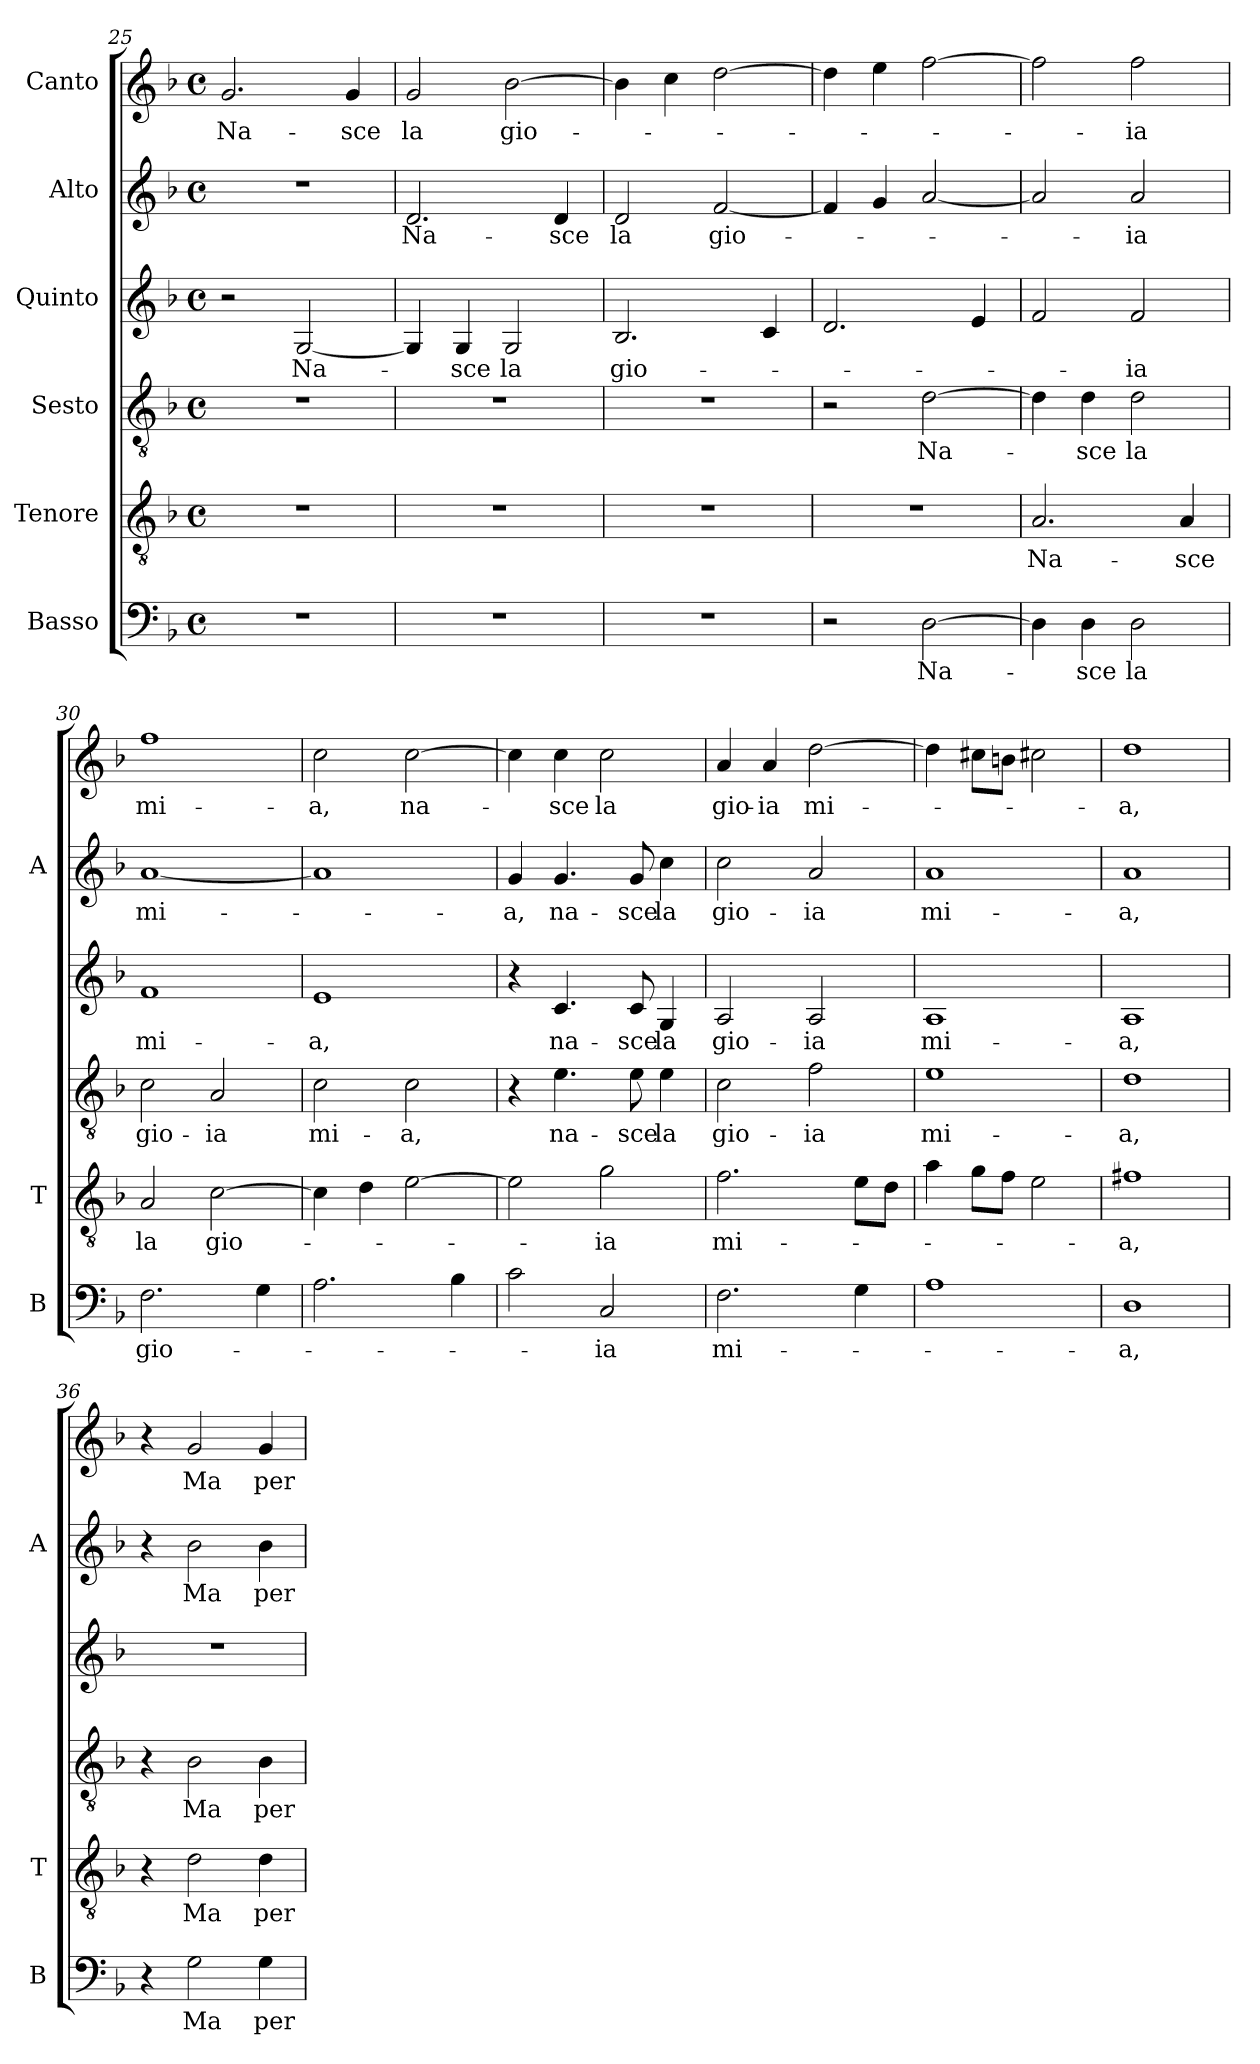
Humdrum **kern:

**kern	**text	**kern	**text	**kern	**text	**kern	**text	**kern	**text	**kern	**text
*part6	*part6	*part5	*part5	*part4	*part4	*part3	*part3	*part2	*part2	*part1	*part1
*staff6	*staff6	*staff5	*staff5	*staff4	*staff4	*staff3	*staff3	*staff2	*staff2	*staff1	*staff1
*I"Basso	*	*I"Tenore	*	*I"Sesto	*	*I"Quinto	*	*I"Alto	*	*I"Canto	*
*I'B	*	*I'T	*	*	*	*	*	*I'A	*	*	*
*clefF4	*	*clefGv2	*	*clefGv2	*	*clefG2	*	*clefG2	*	*clefG2	*
*k[b-]	*	*k[b-]	*	*k[b-]	*	*k[b-]	*	*k[b-]	*	*k[b-]	*
*F:	*	*F:	*	*F:	*	*F:	*	*F:	*	*F:	*
*M4/4	*	*M4/4	*	*M4/4	*	*M4/4	*	*M4/4	*	*M4/4	*
*met(c)	*	*met(c)	*	*met(c)	*	*met(c)	*	*met(c)	*	*met(c)	*
=25	=25	=25	=25	=25	=25	=25	=25	=25	=25	=25	=25
1r	.	1r	.	1r	.	2r	.	1r	.	2.g	Na-
.	.	.	.	.	.	[2G	Na-	.	.	.	.
.	.	.	.	.	.	.	.	.	.	4g	-sce
=26	=26	=26	=26	=26	=26	=26	=26	=26	=26	=26	=26
1r	.	1r	.	1r	.	4G]	.	2.d	Na-	2g	-la
.	.	.	.	.	.	4G	-sce	.	.	.	.
.	.	.	.	.	.	2G	-la	.	.	[2b-	gio-
.	.	.	.	.	.	.	.	4d	-sce	.	.
=27	=27	=27	=27	=27	=27	=27	=27	=27	=27	=27	=27
1r	.	1r	.	1r	.	2.B-	gio-	2d	-la	4b-]	.
.	.	.	.	.	.	.	.	.	.	4cc	.
.	.	.	.	.	.	.	.	[2f	gio-	[2dd	.
.	.	.	.	.	.	4c	.	.	.	.	.
=28	=28	=28	=28	=28	=28	=28	=28	=28	=28	=28	=28
2r	.	1r	.	2r	.	2.d	.	4f]	.	4dd]	.
.	.	.	.	.	.	.	.	4g	.	4ee	.
[2D	Na-	.	.	[2d	Na-	.	.	[2a	.	[2ff	.
.	.	.	.	.	.	4e	.	.	.	.	.
=29	=29	=29	=29	=29	=29	=29	=29	=29	=29	=29	=29
4D]	.	2.A	Na-	4d]	.	2f	.	2a]	.	2ff]	.
4D	-sce	.	.	4d	-sce	.	.	.	.	.	.
2D	-la	.	.	2d	-la	2f	-ia	2a	-ia	2ff	-ia
.	.	4A	-sce	.	.	.	.	.	.	.	.
=30	=30	=30	=30	=30	=30	=30	=30	=30	=30	=30	=30
2.F	gio-	2A	-la	2c	gio-	1f	mi-	[1a	mi-	1ff	mi-
.	.	[2c	gio-	2A	-ia	.	.	.	.	.	.
4G	.	.	.	.	.	.	.	.	.	.	.
=31	=31	=31	=31	=31	=31	=31	=31	=31	=31	=31	=31
2.A	.	4c]	.	2c	mi-	1e	-a,	1a]	.	2cc	-a,
.	.	4d	.	.	.	.	.	.	.	.	.
.	.	[2e	.	2c	-a,	.	.	.	.	[2cc	na-
4B-	.	.	.	.	.	.	.	.	.	.	.
=32	=32	=32	=32	=32	=32	=32	=32	=32	=32	=32	=32
2c	.	2e]	.	4r	.	4r	.	4g	-a,	4cc]	.
.	.	.	.	4.e	na-	4.c	na-	4.g	na-	4cc	-sce
2C	-ia	2g	-ia	.	.	.	.	.	.	2cc	-la
.	.	.	.	8e	-sce	8c	-sce	8g	-sce	.	.
.	.	.	.	4e	-la	4G	-la	4cc	-la	.	.
=33	=33	=33	=33	=33	=33	=33	=33	=33	=33	=33	=33
2.F	mi-	2.f	mi-	2c	gio-	2A	gio-	2cc	gio-	4a	gio-
.	.	.	.	.	.	.	.	.	.	4a	-ia
.	.	.	.	2f	-ia	2A	-ia	2a	-ia	[2dd	mi-
4G	.	8eL	.	.	.	.	.	.	.	.	.
.	.	8dJ	.	.	.	.	.	.	.	.	.
=34	=34	=34	=34	=34	=34	=34	=34	=34	=34	=34	=34
1A	.	4a	.	1e	mi-	1A	mi-	1a	mi-	4dd]	.
.	.	8gL	.	.	.	.	.	.	.	8cc#XL	.
.	.	8fJ	.	.	.	.	.	.	.	8bnJ	.
.	.	2e	.	.	.	.	.	.	.	2cc#X	.
=35	=35	=35	=35	=35	=35	=35	=35	=35	=35	=35	=35
1D	-a,	1f#X	-a,	1d	-a,	1A	-a,	1a	-a,	1dd	-a,
=36	=36	=36	=36	=36	=36	=36	=36	=36	=36	=36	=36
4r	.	4r	.	4r	.	1r	.	4r	.	4r	.
2G	-Ma	2d	-Ma	2B-	-Ma	.	.	2b-	-Ma	2g	-Ma
4G	per-	4d	per-	4B-	per-	.	.	4b-	per-	4g	per-
=	=	=	=	=	=	=	=	=	=	=	=
*-	*-	*-	*-	*-	*-	*-	*-	*-	*-	*-	*-
